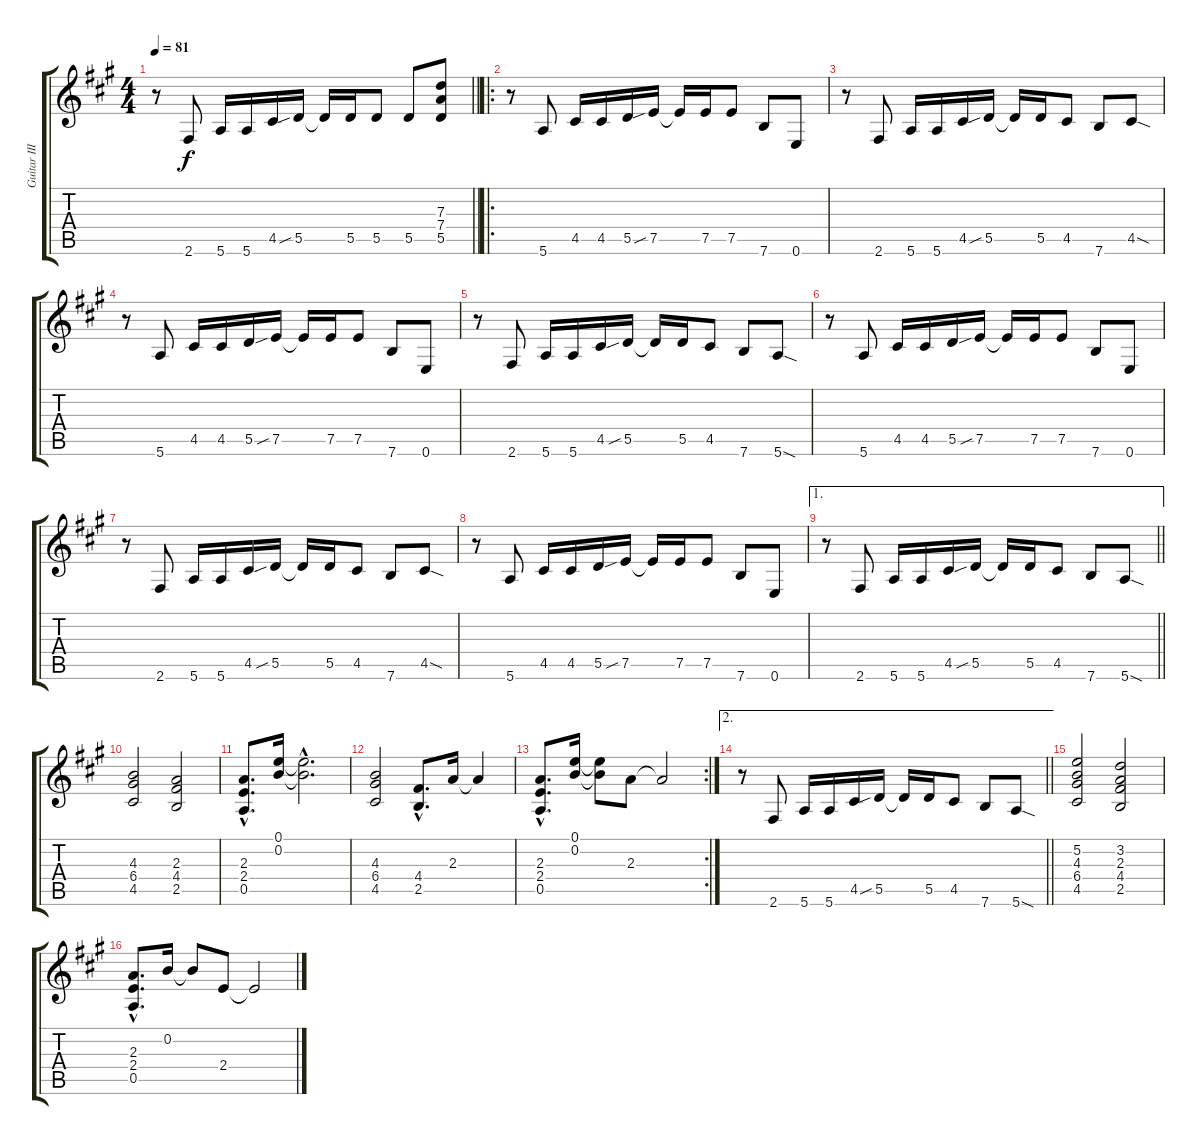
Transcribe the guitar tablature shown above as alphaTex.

\track ("Guitar III" "Guitar III") {instrument distortionguitar}
\staff {score tabs}
\tuning (E4 B3 G3 D3 A2 E2) {hide}
\ts (4 4)
\tempo 81
\clef g2
\barLineRight lightlight
\ks a
r.8{dy f} 2.6.8 5.6.16 5.6.16 4.5.16 5.5{sib}.16 5.5{t}.16 5.5.16 5.5.8 5.5.8 (7.3 7.4 5.5).8{instrument electricguitarclean} |
\ro
r.8 5.6.8{instrument electricguitarmuted} 4.5.16 4.5.16 5.5.16 7.5{sib}.16 7.5{t}.16 7.5.16 7.5.8 7.6.8 0.6.8 |
r.8 2.6.8 5.6.16 5.6.16 4.5.16 5.5{sib}.16 5.5{t}.16 5.5.16 4.5.8 7.6.8 4.5{sod}.8 |
r.8 5.6.8 4.5.16 4.5.16 5.5.16 7.5{sib}.16 7.5{t}.16 7.5.16 7.5.8 7.6.8 0.6.8 |
r.8 2.6.8 5.6.16 5.6.16 4.5.16 5.5{sib}.16 5.5{t}.16 5.5.16 4.5.8 7.6.8 5.6{sod}.8 |
r.8 5.6.8 4.5.16 4.5.16 5.5.16 7.5{sib}.16 7.5{t}.16 7.5.16 7.5.8 7.6.8 0.6.8 |
r.8 2.6.8 5.6.16 5.6.16 4.5.16 5.5{sib}.16 5.5{t}.16 5.5.16 4.5.8 7.6.8 4.5{sod}.8 |
r.8 5.6.8 4.5.16 4.5.16 5.5.16 7.5{sib}.16 7.5{t}.16 7.5.16 7.5.8 7.6.8 0.6.8 |
\ae 1
\barLineRight lightlight
r.8 2.6.8 5.6.16 5.6.16 4.5.16 5.5{sib}.16 5.5{t}.16 5.5.16 4.5.8 7.6.8 5.6{sod}.8 |
(4.3 6.4 4.5).2{instrument electricguitarclean} (2.3 4.4 2.5).2 |
(2.3{hac} 2.4{hac} 0.5{hac}).8{d} (0.1 0.2).16 (0.1{hac t} 0.2{hac t}).2{d} |
(4.3 6.4 4.5).2 (4.4{hac} 2.5{hac}).8{d} 2.3.16 2.3{t}.4 |
\rc 2
(2.3{hac} 2.4{hac} 0.5{hac}).8{d} (0.1 0.2).16 (0.1{t} 0.2{t}).8 2.3.8 2.3{t}.2 |
\ae 2
\barLineRight lightlight
r.8{instrument electricguitarmuted} 2.6.8 5.6.16 5.6.16 4.5.16 5.5{sib}.16 5.5{t}.16 5.5.16 4.5.8 7.6.8 5.6{sod}.8 |
(5.2 4.3 6.4 4.5).2{instrument electricguitarclean} (3.2 2.3 4.4 2.5).2 |
(2.3{hac} 2.4{hac} 0.5{hac}).8{d} 0.2.16 0.2{t}.8 2.4.8 2.4{t}.2
